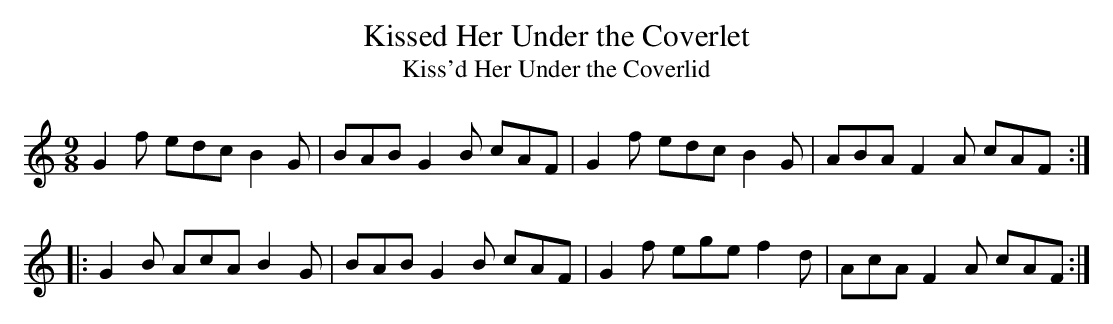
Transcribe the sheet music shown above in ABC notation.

X:1
T:Kissed Her Under the Coverlet
T:Kiss'd Her Under the Coverlid
M:9/8
L:1/8
K:Gmix
G2f edc B2G|BAB G2B cAF|G2f edc B2G|ABA F2A cAF:|
|:G2B AcA B2G|BAB G2B cAF|G2f ege f2d|AcA F2A cAF:|]
